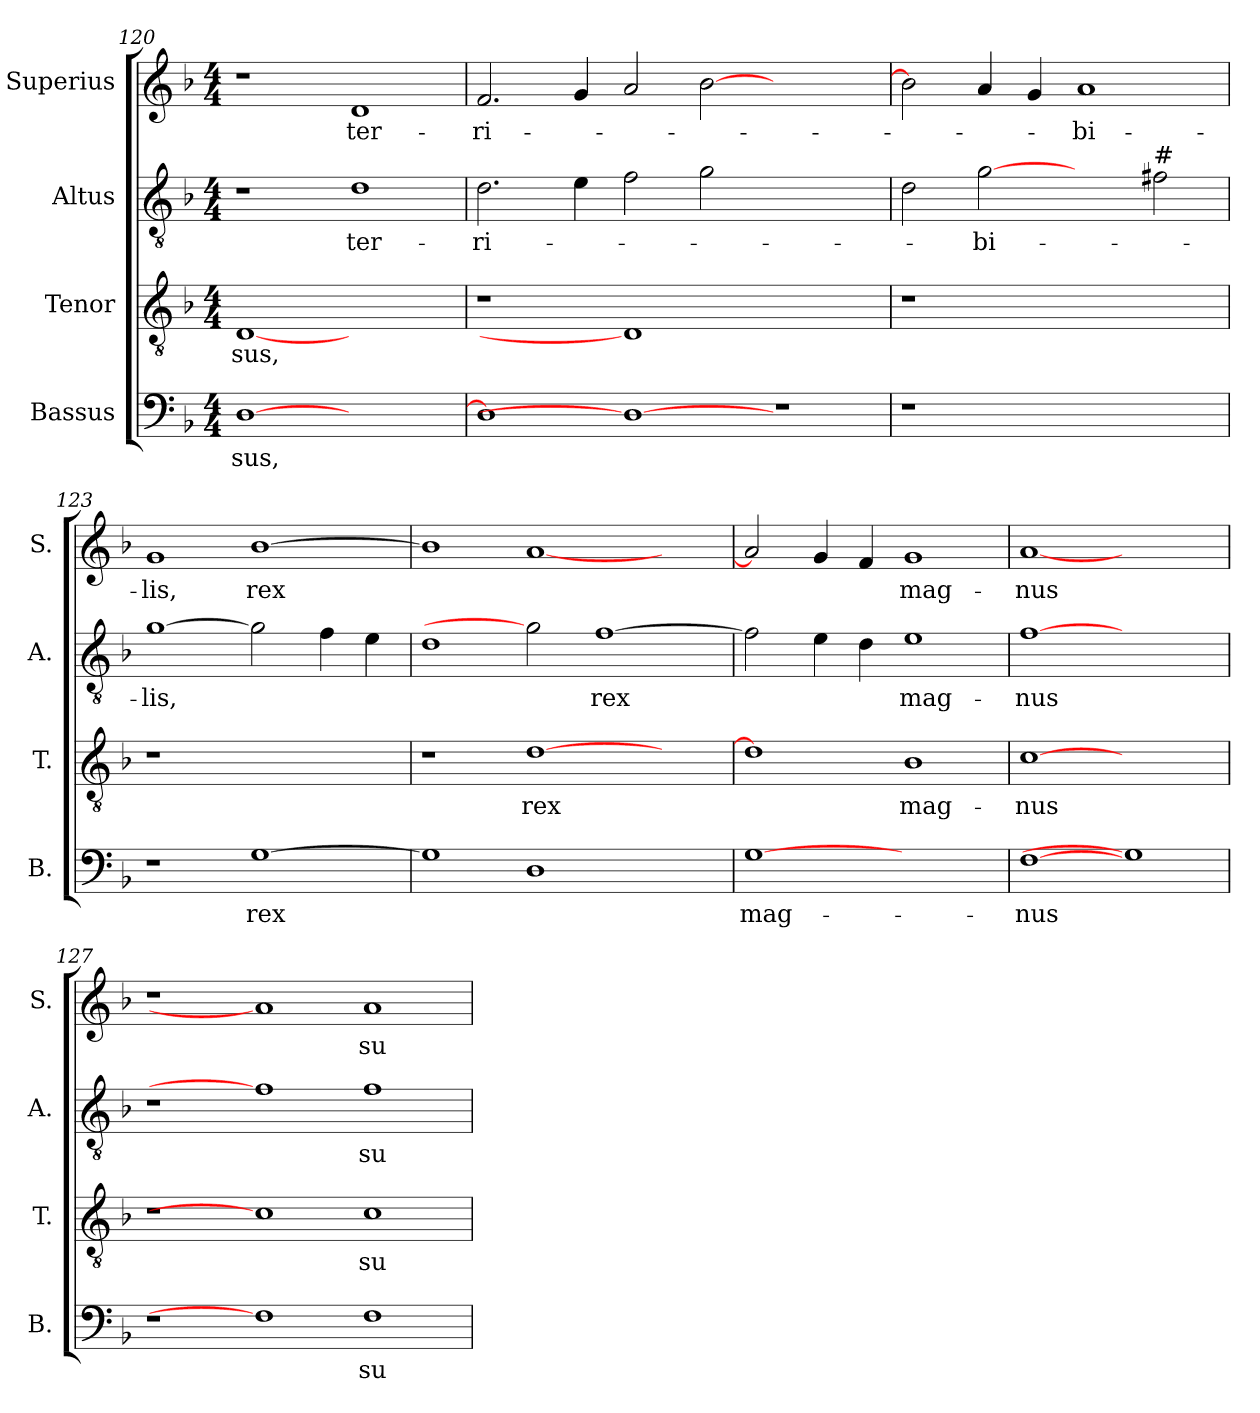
**kern	**text	**kern	**text	**kern	**text	**kern	**text
*part4	*part4	*part3	*part3	*part2	*part2	*part1	*part1
*staff4	*staff4	*staff3	*staff3	*staff2	*staff2	*staff1	*staff1
*I"Bassus	*	*I"Tenor	*	*I"Altus	*	*I"Superius	*
*I'B.	*	*I'T.	*	*I'A.	*	*I'S.	*
*clefF4	*	*clefGv2	*	*clefGv2	*	*clefG2	*
*	*	*ITrd7c12	*	*ITrd7c12	*	*	*
*k[b-]	*	*k[b-]	*	*k[b-]	*	*k[b-]	*
*F:	*	*F:	*	*F:	*	*F:	*
*M4/4	*	*M4/4	*	*M4/4	*	*M4/4	*
=120	=120	=120	=120	=120	=120	=120	=120
!	!LO:LY:b:color=#000000	!	!	!	!	!	!
!	!	!	!LO:LY:b:color=#000000	!	!	!	!
[>1Di	-sus,	[1DDi	-sus,	1r	.	1r	.
!	!	!	!	!	!LO:LY:b:color=#000000	!	!
!	!	!	!	!	!	!	!LO:LY:b:color=#000000
1ryy	.	1ryy	.	1Di	ter-	1di	ter-
=121	=121	=121	=121	=121	=121	=121	=121
!	!	!LO:N:vis=1	!	!	!	!	!
!	!	!	!	!	!LO:LY:b:color=#000000	!	!
!	!	!	!	!	!	!	!LO:LY:b:color=#000000
1Di]	.	1r	.	2.Di\	-ri-	2.fi/	-ri-
.	.	.	.	4Ei\	.	4gi/	.
1Di_	.	1DDi]	.	2Fi\	.	2ai/	.
.	.	.	.	2Gi\	.	[>2b-i\	.
1r	.	1ryy	.	1ryy	.	1ryy	.
!!LO:LB:g=z
=122	=122	=122	=122	=122	=122	=122	=122
!LO:N:vis=1	!	!LO:N:vis=1	!	!	!	!	!
1r	.	1r	.	2Di\	.	2b-i\]	.
!	!	!	!	!	!LO:LY:b:color=#000000	!	!
.	.	.	.	[2Gi	-bi-	4ai/	.
.	.	.	.	.	.	4gi/	.
!	!	!	!	!	!	!	!LO:LY:b:color=#000000
1ryy	.	1ryy	.	2ryy	.	1ai	-bi-
!	!	!	!	!LO:TX:a:t=#	!	!	!
.	.	.	.	2F#i\	.	.	.
=123	=123	=123	=123	=123	=123	=123	=123
!	!	!LO:N:vis=1	!	!	!	!	!
!	!	!	!	!	!LO:LY:b:color=#000000	!	!
!	!	!	!	!	!	!	!LO:LY:b:color=#000000
1r	.	1r	.	[1Gi	-lis,	1gi	-lis,
!	!LO:LY:b:color=#000000	!	!	!	!	!	!
!	!	!	!	!	!	!	!LO:LY:b:color=#000000
[>1Gi	rex	1ryy	.	2Gi]	.	[>1b-i	rex
.	.	.	.	4Fi\	.	.	.
.	.	.	.	4Ei\	.	.	.
=124	=124	=124	=124	=124	=124	=124	=124
1Gi]	.	1r	.	1Di	.	1b-i]	.
!	!	!	!LO:LY:b:color=#000000	!	!	!	!
1Di	.	[>1Di	rex	2Gi]	.	[<1ai	.
!	!	!	!	!	!LO:LY:b:color=#000000	!	!
.	.	.	.	[>1Fi	rex	.	.
2ryy	.	2ryy	.	.	.	2ryy	.
=125	=125	=125	=125	=125	=125	=125	=125
!	!LO:LY:b:color=#000000	!	!	!	!	!	!
[1Gi	mag-	1Di]	.	2Fi\]	.	2ai/]	.
.	.	.	.	4Ei\	.	4gi/	.
.	.	.	.	4Di\	.	4fi/	.
!	!	!	!LO:LY:b:color=#000000	!	!	!	!
!	!	!	!	!	!LO:LY:b:color=#000000	!	!
!	!	!	!	!	!	!	!LO:LY:b:color=#000000
1ryy	.	1BB-i	mag-	1Ei	mag-	1gi	mag-
=126	=126	=126	=126	=126	=126	=126	=126
!	!LO:LY:b:color=#000000	!	!	!	!	!	!
!	!	!	!LO:LY:b:color=#000000	!	!	!	!
!	!	!	!	!	!LO:LY:b:color=#000000	!	!
!	!	!	!	!	!	!	!LO:LY:b:color=#000000
[1Fi	-nus	[1Ci	-nus	[1Fi	-nus	[1ai	-nus
1Gi]	.	1ryy	.	1ryy	.	1ryy	.
!!LO:LB:g=z
=127	=127	=127	=127	=127	=127	=127	=127
1r	.	1r	.	1r	.	1r	.
1Fi]	.	1Ci]	.	1Fi]	.	1ai]	.
!	!LO:LY:b:color=#000000	!	!	!	!	!	!
!	!	!	!LO:LY:b:color=#000000	!	!	!	!
!	!	!	!	!	!LO:LY:b:color=#000000	!	!
!	!	!	!	!	!	!	!LO:LY:b:color=#000000
1Fi	su-	1Ci	su-	1Fi	su-	1ai	su-
=	=	=	=	=	=	=	=
*-	*-	*-	*-	*-	*-	*-	*-
